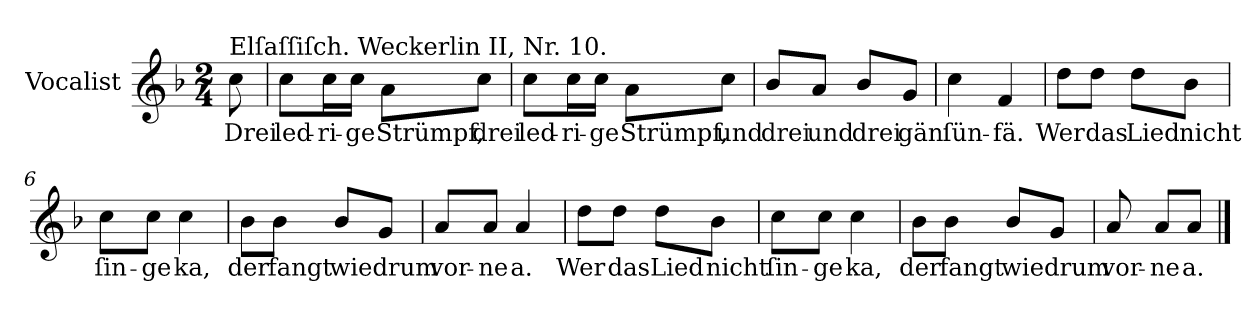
**kern	**text
*part1	*part1
*staff1	*staff1
*I"Vocalist	*
*k[b-]	*
*F:	*
*M2/4	*
=	=
!LO:TX:a:t=Elſaſſiſch. Weckerlin II, Nr. 10.	!
8cc	Drei
=1	=1
8ccL	led-
16ccL	-ri-
16ccJJ	-ge
8aL	Strümpf,
8ccJ	drei
=2	=2
8ccL	led-
16ccL	-ri-
16ccJJ	-ge
8aL	Strümpf,
8ccJ	und
=3	=3
8b-/L	drei
8aJ	und
8b-/L	drei
8gJ	gän
=4	=4
4cc	ſün-
4f	-fä.
=5	=5
8ddL	Wer
8ddJ	das
8ddL	Lied
8b-J	nicht
=6	=6
8ccL	ſin-
8ccJ	-ge
4cc	ka,
=7	=7
8b-L	der
8b-J	fangt
8b-L	wiedrum
8gJ	.
=8	=8
8aL	vor-
8aJ	-ne
4a	a.
=9	=9
8ddL	Wer
8ddJ	das
8ddL	Lied
8b-J	nicht
=10	=10
8ccL	ſin-
8ccJ	-ge
4cc	ka,
=11	=11
8b-L	der
8b-J	fangt
8b-L	wiedrum
8gJ	.
=12	=12
8a	vor-
8aL	-ne
8aJ	a.
==	==
*-	*-
